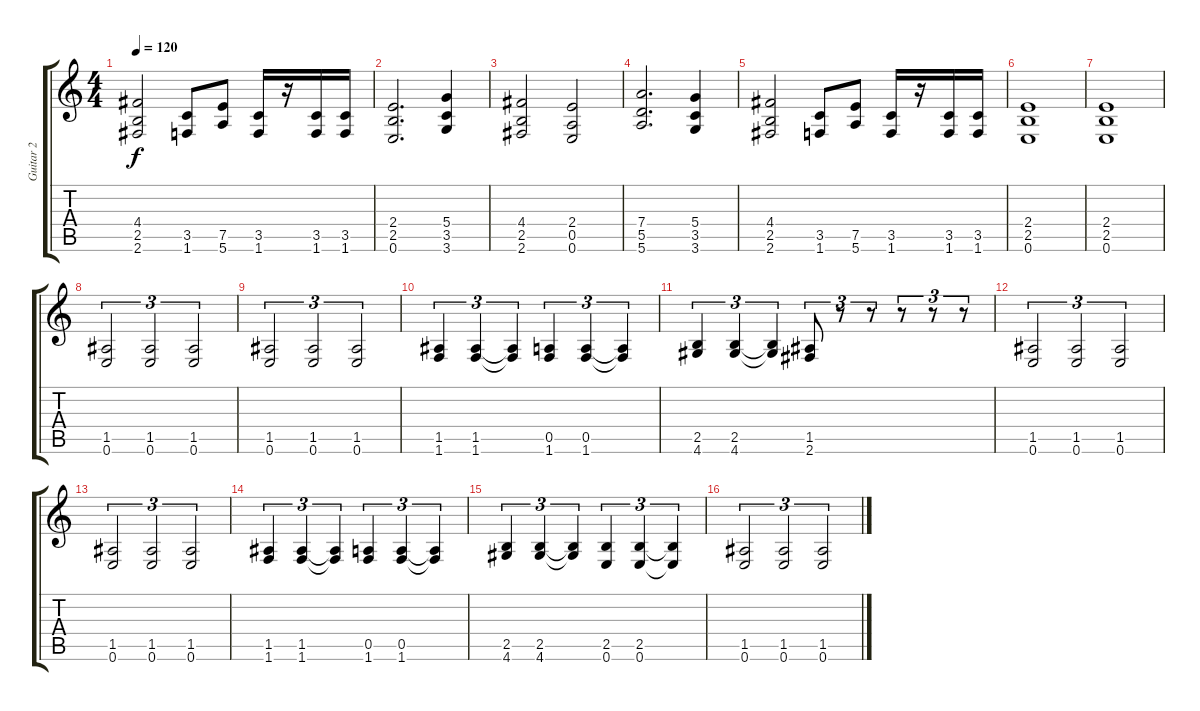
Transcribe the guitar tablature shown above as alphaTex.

\track ("Guitar 2" "Guitar 2") {instrument distortionguitar}
\staff {score tabs}
\tuning (E4 B3 G3 D3 A2 E2) {hide}
\ts (4 4)
\tempo 120
\clef g2
\ks c
(4.4 2.5 2.6).2{dy f} (3.5 1.6).8 (7.5 5.6).8 (3.5 1.6).16 r.16 (3.5 1.6).16 (3.5 1.6).16 |
(2.4 2.5 0.6).2{d} (5.4 3.5 3.6).4 |
(4.4 2.5 2.6).2 (2.4 0.5 0.6).2 |
(7.4 5.5 5.6).2{d} (5.4 3.5 3.6).4 |
(4.4 2.5 2.6).2 (3.5 1.6).8 (7.5 5.6).8 (3.5 1.6).16 r.16 (3.5 1.6).16 (3.5 1.6).16 |
(2.4 2.5 0.6).1 |
(2.4 2.5 0.6).1 |
(1.5 0.6).2{tu (3 2)} (1.5 0.6).2{tu (3 2)} (1.5 0.6).2{tu (3 2)} |
(1.5 0.6).2{tu (3 2)} (1.5 0.6).2{tu (3 2)} (1.5 0.6).2{tu (3 2)} |
(1.5 1.6).4{tu (3 2)} (1.5 1.6).4{tu (3 2)} (1.5{t} 1.6{t}).4{tu (3 2)} (0.5 1.6).4{tu (3 2)} (0.5 1.6).4{tu (3 2)} (0.5{t} 1.6{t}).4{tu (3 2)} |
(2.5 4.6).4{tu (3 2)} (2.5 4.6).4{tu (3 2)} (2.5{t} 4.6{t}).4{tu (3 2)} (1.5 2.6).8{tu (3 2)} r.8{tu (3 2)} r.8{tu (3 2)} r.8{tu (3 2)} r.8{tu (3 2)} r.8{tu (3 2)} |
(1.5 0.6).2{tu (3 2)} (1.5 0.6).2{tu (3 2)} (1.5 0.6).2{tu (3 2)} |
(1.5 0.6).2{tu (3 2)} (1.5 0.6).2{tu (3 2)} (1.5 0.6).2{tu (3 2)} |
(1.5 1.6).4{tu (3 2)} (1.5 1.6).4{tu (3 2)} (1.5{t} 1.6{t}).4{tu (3 2)} (0.5 1.6).4{tu (3 2)} (0.5 1.6).4{tu (3 2)} (0.5{t} 1.6{t}).4{tu (3 2)} |
(2.5 4.6).4{tu (3 2)} (2.5 4.6).4{tu (3 2)} (2.5{t} 4.6{t}).4{tu (3 2)} (2.5 0.6).4{tu (3 2)} (2.5 0.6).4{tu (3 2)} (2.5{t} 0.6{t}).4{tu (3 2)} |
(1.5 0.6).2{tu (3 2)} (1.5 0.6).2{tu (3 2)} (1.5 0.6).2{tu (3 2)}
